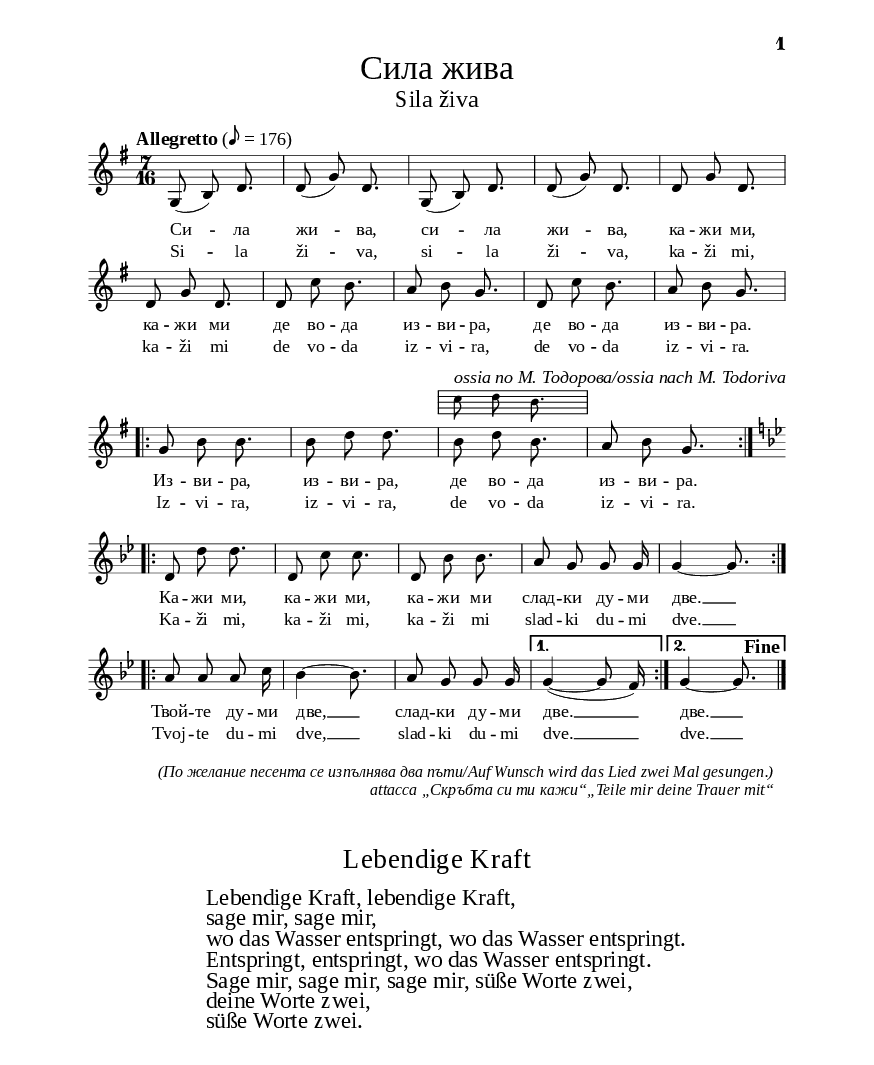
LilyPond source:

\version "2.24.3"

% include paper part and global functions
\include "include/globals.ily"

\bookpart {
  \label #'ref076_2
  \tocItem \markup "Сила жива – Sila živa"
  \include "include/bookpart-paper.ily"
  \score {
    \include "include/score-layout.ily"

    \new Staff = main \absolute {
      \clef treble
      \key g \major
      \time 7/16
      \tempoFunc "Allegretto" 8 "176"
      \autoBeamOff


      g8 ( b ) d'8. | d'8 ( g' ) d'8. | g8 ( b ) d'8. | d'8 ( g' ) d'8. | d'8 g' d'8. \break | % 6

      d'8 g' d'8. | d'8 c'' b'8. | a'8 b' g'8. | d'8 c'' b'8. | a'8 b' g'8. \break |

      \bar ".|:-|"  g'8 b' b'8. | b'8 d'' d''8. |


      <<
        { b'8 d''8 b'8. }

        \new Staff \with {
          \override VerticalAxisGroup.default-staff-staff-spacing =
          #'((basic-distance . 5.5)
             (padding . -20))
          \remove "Time_signature_engraver"
          alignAboveContext = #"main"
          fontSize = #-1.7
          \override StaffSymbol.staff-space = #(magstep -2)
          \override StaffSymbol.thickness = #(magstep -2)
          firstClef = ##f
        }
        {\autoBeamOff c''8 ^\markup { \large \italic "ossia по М. Тодорова/ossia nach M. Todoriva"}  d''8 b'8.}
      >>



      | a'8 b' g'8. \bar ":.|.:" \break

      \key g \minor \repeat volta 2 { d'8 d'' d''8. | d'8 c'' c''8. | d'8 bes' bes'8. | a'8 g' g' g'16 | g'4 ~ g'8. } \break |

      \repeat volta 2 { a'8 a' a' c''16 | bes'4 ~ bes'8. | a'8 g' g' g'16 |}
      \alternative { {  g'4 ( ~ g'8 f'16 )  | } {  \override Score.MetronomeMark.outside-staff-priority = #99 \override Score.MetronomeMark.X-extent=#'(0.5 . 2) g'4~\tempo "   Fine" g'8. | \bar "|."} }


    }

    \addlyrics {
      Си -- ла жи
      -- ва, си -- ла жи -- ва, ка -- жи ми, ка -- жи
      ми де во -- да из -- ви -- ра, де во -- да из
      -- ви -- ра. Из -- ви -- ра, из -- ви -- ра, де
      во -- да из -- ви -- ра. Ка -- жи ми, ка -- жи
      ми, ка -- жи ми слад -- ки ду -- ми две. __ Твой --
      те ду -- ми две, __ слад -- ки ду -- ми две. __
      две. __}

      \addlyrics {
        Si -- la ži
        -- va, si -- la ži -- va, ka -- ži mi, ka -- ži
        mi de vo -- da iz -- vi -- ra, de vo -- da iz
        -- vi -- ra. Iz -- vi -- ra, iz -- vi -- ra, de
        vo -- da iz -- vi -- ra. Ka -- ži mi, ka -- ži
        mi, ka -- ži mi slad -- ki du -- mi dve. __ Tvoj --
        te du -- mi dve, __ slad -- ki du -- mi dve. __
        dve. __}

        \header {
          title = \titleFunc "Сила жива" "Sila živa"
        }

        \midi{}

      } % score

      \markup \empty-one
      \markup \italic \dc-one-nobold "(По желание песента се изпълнява два пъти/Auf Wunsch wird das Lied zwei Mal gesungen.)"
      \markup \italic \dc-one-nobold "attacca „Скръбта си ти кажи“„Teile mir deine Trauer mit“"

      \markup \empty-two


      % include foreign translation(s) of the song
      \version "2.24.4"

\markup \fill-line { \fontsize #deTitleFontSize "Lebendige Kraft" }
\markup \null
\markup \null
\markup \abs-fontsize #11 \override #`(baseline-skip . ,bgCoupletBaselineSkip) {
  \fill-line {
    \hspace #0.1
    \column {
      \line {
        \bold "  "
        \column {
          "Lebendige Kraft, lebendige Kraft,"
          "sage mir, sage mir,"
          "wo das Wasser entspringt, wo das Wasser entspringt."
          "Entspringt, entspringt, wo das Wasser entspringt."
          "Sage mir, sage mir, sage mir, süße Worte zwei,"
          "deine Worte zwei,"
          "süße Worte zwei."
        }
      }

    }\hspace #0.1
  }
}


    } % bookpart
